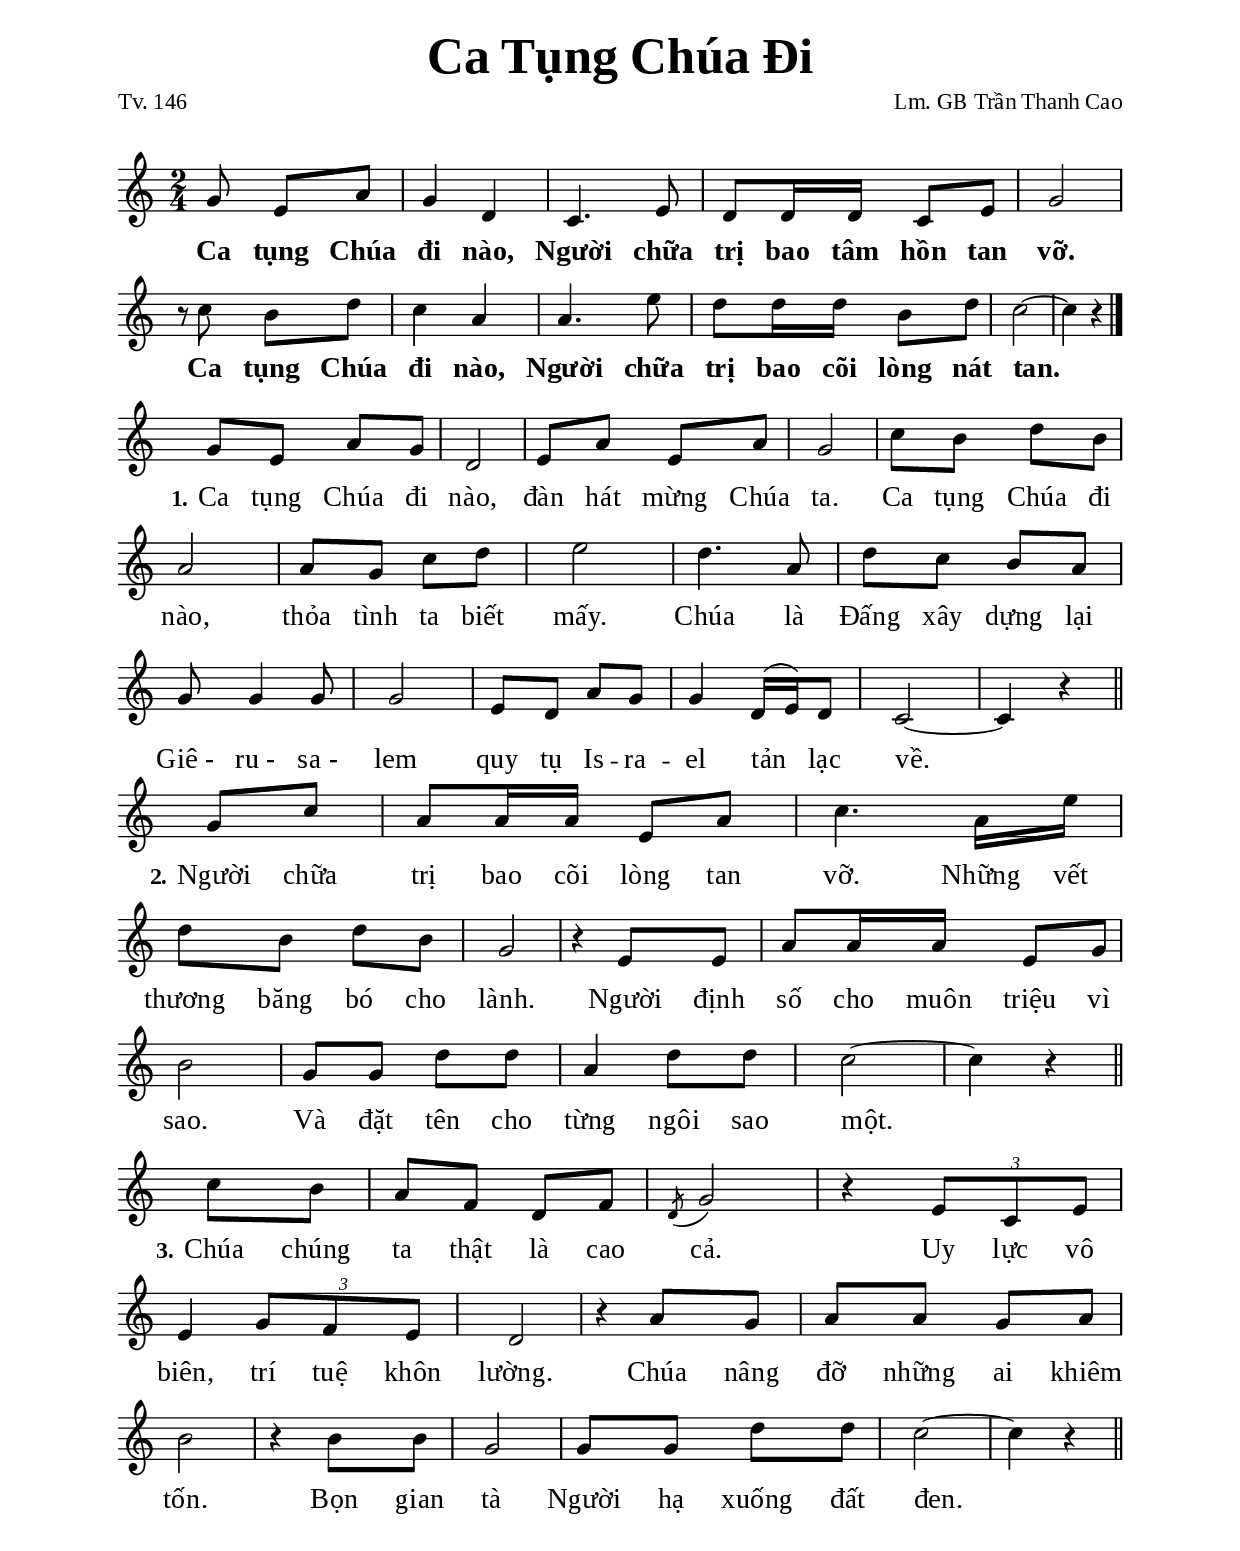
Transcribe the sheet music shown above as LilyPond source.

% Cài đặt chung
\version "2.22.1"
\include "english.ly"

\header {
 title = \markup { \fontsize #3 "Ca Tụng Chúa Đi" }
  poet = "Tv. 146"
  composer = "Lm. GB Trần Thanh Cao"
  arranger = " "
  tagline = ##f
}

% Nhạc điệp khúc
nhacDiepKhuc = \relative c'' {
  \partial 4. g8 e a |
  g4 d |
  c4. e8 |
  d d16 d  c8 e |
  g2 |
  r8 c b d |
  c4 a |
  a4. e'8 |
  d d16 d b8 d |
  c2 ~ |
  c4 r \bar "|."
}

% Nhạc phiên khúc
nhacPhienKhucMot = \relative c'' {
  g8 e a g |
  d2 |
  e8 a e a |
  g2 |
  c8 b d b |
  a2 |
  a8 g c d |
  e2 |
  d4. a8 |
  d8 c b a |
  g8 g4 g8 |
  g2 |
  e8 d a' g |
  g4 d16 ^(e) d8 |
  c2 ~ |
  c4 r \bar "||"
}

nhacPhienKhucHai = \relative c'' {
  \partial 4 g8 c |
  a a16 a e8 a |
  c4. a16 e' |
  d8 b d b |
  g2 |
  r4 e8 e |
  a a16 a e8 g |
  b2 |
  g8 g d' d |
  a4 d8 d |
  c2 ~ |
  c4 r \bar "||"
}

nhacPhienKhucBa = \relative c'' {
  \partial 4 c8 b |
  a f d f |
  \acciaccatura d8 g2 |
  r4 \tuplet 3/2 { e8 c e } |
  e4 \tuplet 3/2 { g8 f e } |
  d2 |
  r4 a'8 g |
  a a g a |
  b2 |
  r4 b8 b |
  g2 |
  g8 g d' d |
  c2 ~ |
  c4 r \bar "||"
}

% Lời điệp khúc
loiDiepKhuc = \lyricmode {
  Ca tụng Chúa đi nào, Người chữa trị bao tâm hồn tan vỡ.
  Ca tụng Chúa đi nào, Người chữa trị bao cõi lòng nát tan.
}

% Lời phiên khúc
loiPhienKhucMot = \lyricmode {
  \set stanza = #"1."
  Ca tụng Chúa đi nào, đàn hát mừng Chúa ta.
  Ca tụng Chúa đi nào, thỏa tình ta biết mấy.
  Chúa là Đấng xây dựng lại "Giê -" "ru -" "sa -" lem
  quy tụ Is -- ra -- el tản lạc về.
}

loiPhienKhucHai = \lyricmode {
  \set stanza = #"2."
  Người chữa trị bao cõi lòng tan vỡ.
  Những vết thương băng bó cho lành.
  Người định số cho muôn triệu vì sao.
  Và đặt tên cho từng ngôi sao một.
}

loiPhienKhucBa = \lyricmode {
  \set stanza = #"3."
  Chúa chúng ta thật là cao cả.
  Uy lực vô biên, trí tuệ khôn lường.
  Chúa nâng đỡ những ai khiêm tốn.
  Bọn gian tà Người hạ xuống đất đen.
}


% Dàn trang
\paper {
  #(set-paper-size "a4")
  top-margin = 20\mm
  bottom-margin = 10\mm
  left-margin = 20\mm
  right-margin = 20\mm
  indent = #0
  #(define fonts
    (make-pango-font-tree
      "Liberation Serif"
      "Liberation Serif"
      "Liberation Serif"
      (/ 20 20)))
  page-count = #1
  system-system-spacing = #'((basic-distance . 12)
                             (minimum-distance . 12)
                             (padding . 1))
  score-system-spacing = #'((basic-distance . 12)
                             (minimum-distance . 12)
                             (padding . 1))
}

% Thiết lập tông và nhịp
TongNhip = { \key c \major \time 2/4 }

\score {
  \new ChoirStaff <<
    \new Staff = diepKhuc \with {
        \consists "Merge_rests_engraver"
        %\magnifyStaff #(magstep +1)
      }
      <<
      \new Voice = beSop {
        \TongNhip \nhacDiepKhuc
      }
    >>
    \new Lyrics \with {
          \override VerticalAxisGroup.
            nonstaff-relatedstaff-spacing.padding = #1.2
          \override VerticalAxisGroup.
            nonstaff-unrelatedstaff-spacing.padding = #1
        }
        \lyricsto beSop \loiDiepKhuc
  >>
  \layout {
    \override Lyrics.LyricText.font-series = #'bold
    \override Lyrics.LyricText.font-size = #+2
    \override Lyrics.LyricSpace.minimum-distance = #2
    \override Score.BarNumber.break-visibility = ##(#f #f #f)
    \override Score.SpacingSpanner.uniform-stretching = ##t
  }
}

\score {
  \new ChoirStaff <<
    \new Staff = phienKhuc \with {
        %\magnifyStaff #(magstep +1)
      }
      <<
      \new Voice = beSop {
        \key c \major \time 2/4 \nhacPhienKhucMot
      }
    >>
    \new Lyrics \with {
          \override VerticalAxisGroup.
            nonstaff-relatedstaff-spacing.padding = #1.5
          \override VerticalAxisGroup.
            nonstaff-unrelatedstaff-spacing.padding = #1
        }
        \lyricsto beSop \loiPhienKhucMot
  >>
  \layout {
    \override Staff.TimeSignature.transparent = ##t
    \override Lyrics.LyricText.font-size = #+2
    \override Lyrics.LyricSpace.minimum-distance = #2
    \override Score.BarNumber.break-visibility = ##(#f #f #f)
    \override Score.SpacingSpanner.uniform-stretching = ##t
  } 
}

\score {
  \new ChoirStaff <<
    \new Staff = phienKhuc \with {
        %\magnifyStaff #(magstep +1)
      }
      <<
      \new Voice = beSop {
        \key c \major \time 2/4 \nhacPhienKhucHai
      }
    >>
    \new Lyrics \with {
          \override VerticalAxisGroup.
            nonstaff-relatedstaff-spacing.padding = #1.5
          \override VerticalAxisGroup.
            nonstaff-unrelatedstaff-spacing.padding = #1
        }
        \lyricsto beSop \loiPhienKhucHai
  >>
  \layout {
    \override Staff.TimeSignature.transparent = ##t
    \override Lyrics.LyricText.font-size = #+2
    \override Lyrics.LyricSpace.minimum-distance = #3
    \override Score.BarNumber.break-visibility = ##(#f #f #f)
    \override Score.SpacingSpanner.uniform-stretching = ##t
  } 
}

\score {
  \new ChoirStaff <<
    \new Staff = phienKhuc \with {
        %\magnifyStaff #(magstep +1)
      }
      <<
      \new Voice = beSop {
        \key c \major \time 2/4 \nhacPhienKhucBa
      }
    >>
    \new Lyrics \with {
          \override VerticalAxisGroup.
            nonstaff-relatedstaff-spacing.padding = #1.5
          \override VerticalAxisGroup.
            nonstaff-unrelatedstaff-spacing.padding = #1
        }
        \lyricsto beSop \loiPhienKhucBa
  >>
  \layout {
    \override Staff.TimeSignature.transparent = ##t
    \override Lyrics.LyricText.font-size = #+2
    \override Lyrics.LyricSpace.minimum-distance = #3.5
    \override Score.BarNumber.break-visibility = ##(#f #f #f)
    \override Score.SpacingSpanner.uniform-stretching = ##t
  } 
}
